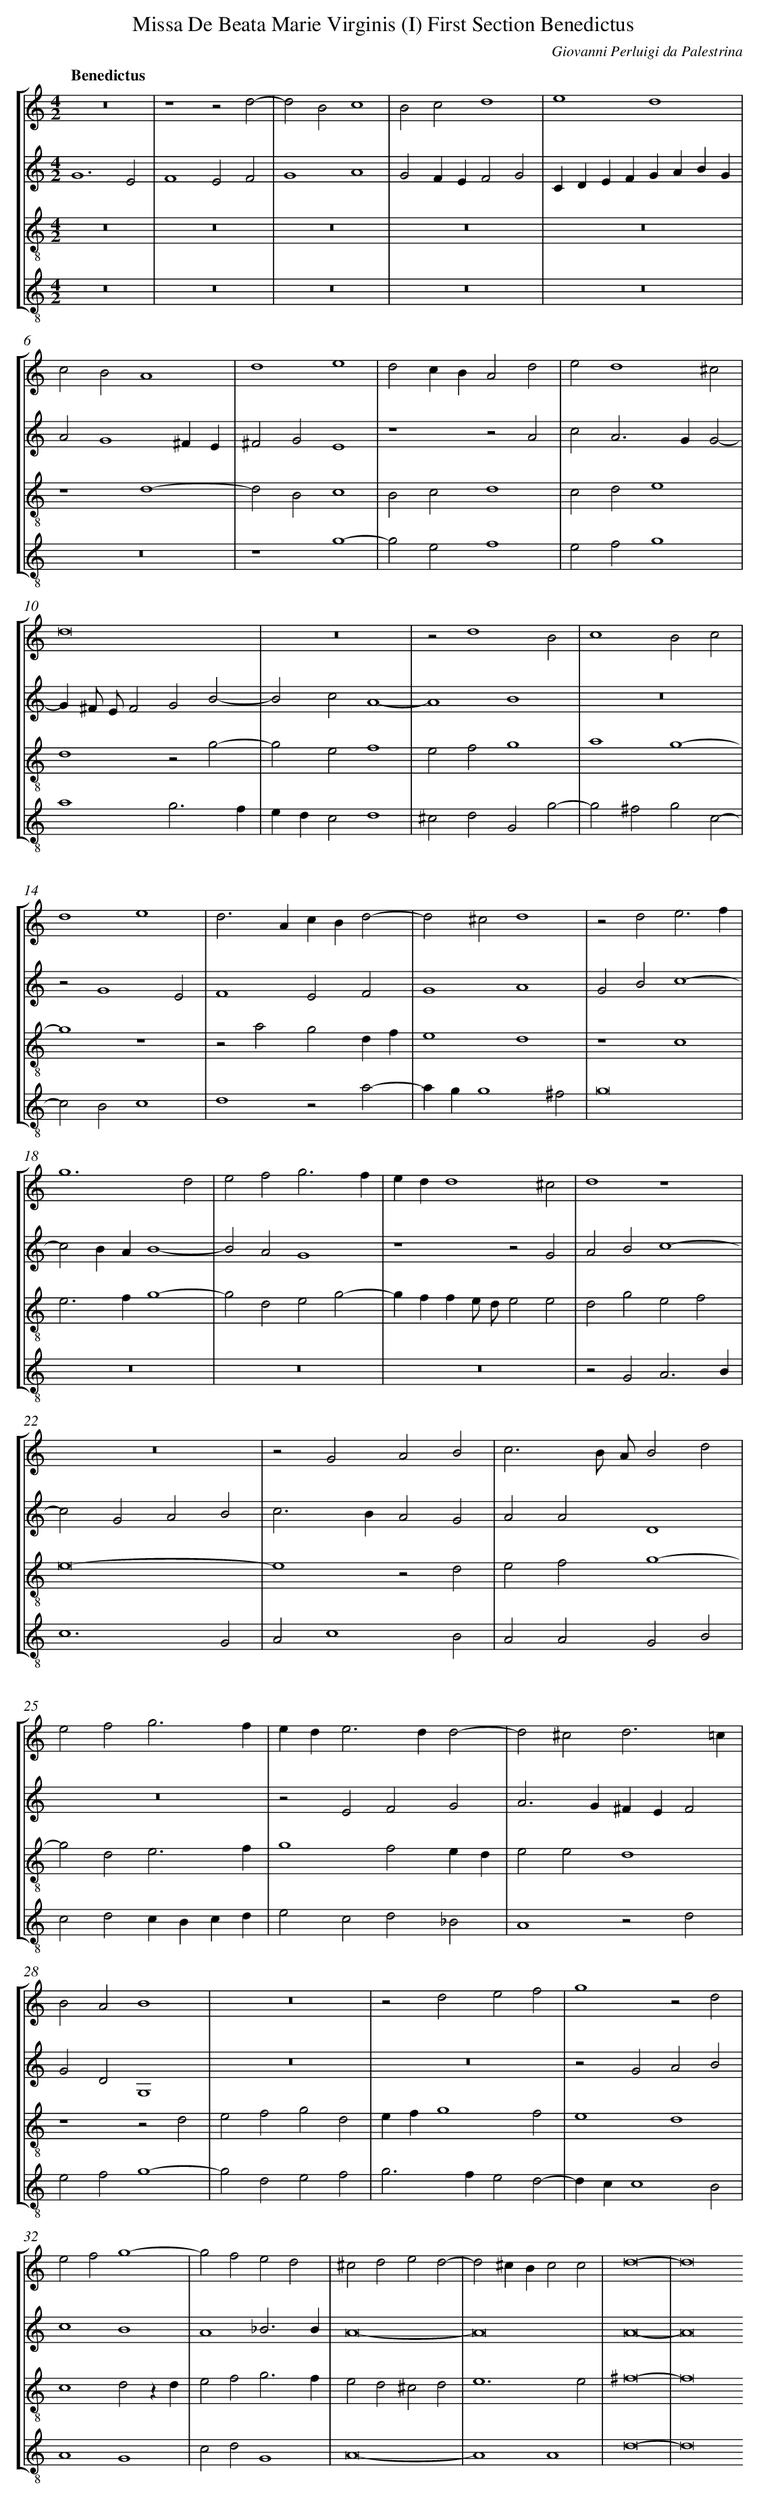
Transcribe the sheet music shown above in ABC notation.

X:1
T: Missa De Beata Marie Virginis (I) First Section Benedictus
C: Giovanni Perluigi da Palestrina
L: 1/4
M: 4/2
Q: "Benedictus"
%%staves [1 2 3 4]
V: 1 clef=treble
V: 2 clef=treble
V: 3 clef=treble-8
V: 4 clef=treble-8
K: C
[V:1] z8 |
[V:2] G6E2 |
[V:3] z8 |
[V:4] z8 |
[V:1] z4z2d2- |
[V:2] F4E2F2 |
[V:3] z8 |
[V:4] z8 |
[V:1] d2B2c4 |
[V:2] G4A4 |
[V:3] z8 |
[V:4] z8 |
[V:1] B2c2d4 |
[V:2] G2FEF2G2 |
[V:3] z8 |
[V:4] z8 |
[V:1] e4d4 |
[V:2] CDEFGABG |
[V:3] z8 |
[V:4] z8 |
[V:1] c2B2A4 |
[V:2] A2G4^FE |
[V:3] z4d4- |
[V:4] z8 |
[V:1] d4e4 |
[V:2] ^F2G2E4 |
[V:3] d2B2c4 |
[V:4] z4g4- |
[V:1] d2cBA2d2 |
[V:2] z4z2A2 |
[V:3] B2c2d4 |
[V:4] g2e2f4 |
[V:1] e2d4^c2 |
[V:2] c2A2>G2G2- |
[V:3] c2d2e4 |
[V:4] e2f2g4 |
[V:1] d8 |
[V:2] G^F/ E/F2G2B2- |
[V:3] d4z2g2- |
[V:4] a4g3f |
[V:1] z8 |
[V:2] B2c2A4- |
[V:3] g2e2f4 |
[V:4] edc2d4 |
[V:1] z2d4B2 |
[V:2] A4B4 |
[V:3] e2f2g4 |
[V:4] ^c2d2G2g2- |
[V:1] c4B2c2 |
[V:2] z8 |
[V:3] a4g4- |
[V:4] g2^f2g2c2- |
[V:1] d4e4 |
[V:2] z2G4E2 |
[V:3] g4z4 |
[V:4] c2B2c4 |
[V:1] d2>A2cBd2- |
[V:2] F4E2F2 |
[V:3] z2a2g2df |
[V:4] d4z2a2- |
[V:1] d2^c2d4 |
[V:2] G4A4 |
[V:3] e4d4 |
[V:4] agg4^f2 |
[V:1] z2d2e3f |
[V:2] G2B2c4- |
[V:3] z4c4 |
[V:4] g8 |
[V:1] g6d2 |
[V:2] c2BAB4- |
[V:3] e2>f2g4- |
[V:4] z8 |
[V:1] e2f2g3f |
[V:2] B2A2G4 |
[V:3] g2d2e2g2- |
[V:4] z8 |
[V:1] edd4^c2 |
[V:2] z4z2G2 |
[V:3] gffe/ d/e2e2 |
[V:4] z8 |
[V:1] d4z4 |
[V:2] A2B2c4- |
[V:3] d2g2e2f2 |
[V:4] z2G2A3B |
[V:1] z8 |
[V:2] c2G2A2B2 |
[V:3] e8- |
[V:4] c6G2 |
[V:1] z2G2A2B2 |
[V:2] c2>B2A2G2 |
[V:3] e4z2d2 |
[V:4] A2c4B2 |
[V:1] c3B/ A/B2d2 |
[V:2] A2A2D4 |
[V:3] e2f2g4- |
[V:4] A2A2G2B2 |
[V:1] e2f2g3f |
[V:2] z8 |
[V:3] g2d2e3f |
[V:4] c2d2cBcd |
[V:1] ed2<e2dd2- |
[V:2] z2E2F2G2 |
[V:3] g4f2ed |
[V:4] e2c2d2_B2 |
[V:1] d2^c2d3=c |
[V:2] A2>G2^FEF2 |
[V:3] e2e2d4 |
[V:4] A4z2d2 |
[V:1] B2A2B4 |
[V:2] G2D2G,4 |
[V:3] z4z2d2 |
[V:4] e2f2g4- |
[V:1] z8 |
[V:2] z8 |
[V:3] e2f2g2d2 |
[V:4] g2d2e2f2 |
[V:1] z2d2e2f2 |
[V:2] z8 |
[V:3] efg4f2 |
[V:4] g2>f2e2d2- |
[V:1] g4z2d2 |
[V:2] z2G2A2B2 |
[V:3] e4d4 |
[V:4] dcc4B2 |
[V:1] e2f2g4- |
[V:2] c4B4 |
[V:3] c4d2zd |
[V:4] A4G4 |
[V:1] g2f2e2d2 |
[V:2] A4_B3B |
[V:3] e2f2g3f |
[V:4] c2d2G4 |
[V:1] ^c2d2e2d2- |
[V:2] A8- |
[V:3] e2d2^c2d2 |
[V:4] A8- |
[V:1] d2^cBc2c2 |
[V:2] A8 |
[V:3] e6e2 |
[V:4] A4A4 |
[V:1] d8- |
[V:2] A8- |
[V:3] ^f8- |
[V:4] d8- |
[V:1] d8
[V:2] A8
[V:3] f8
[V:4] d8
